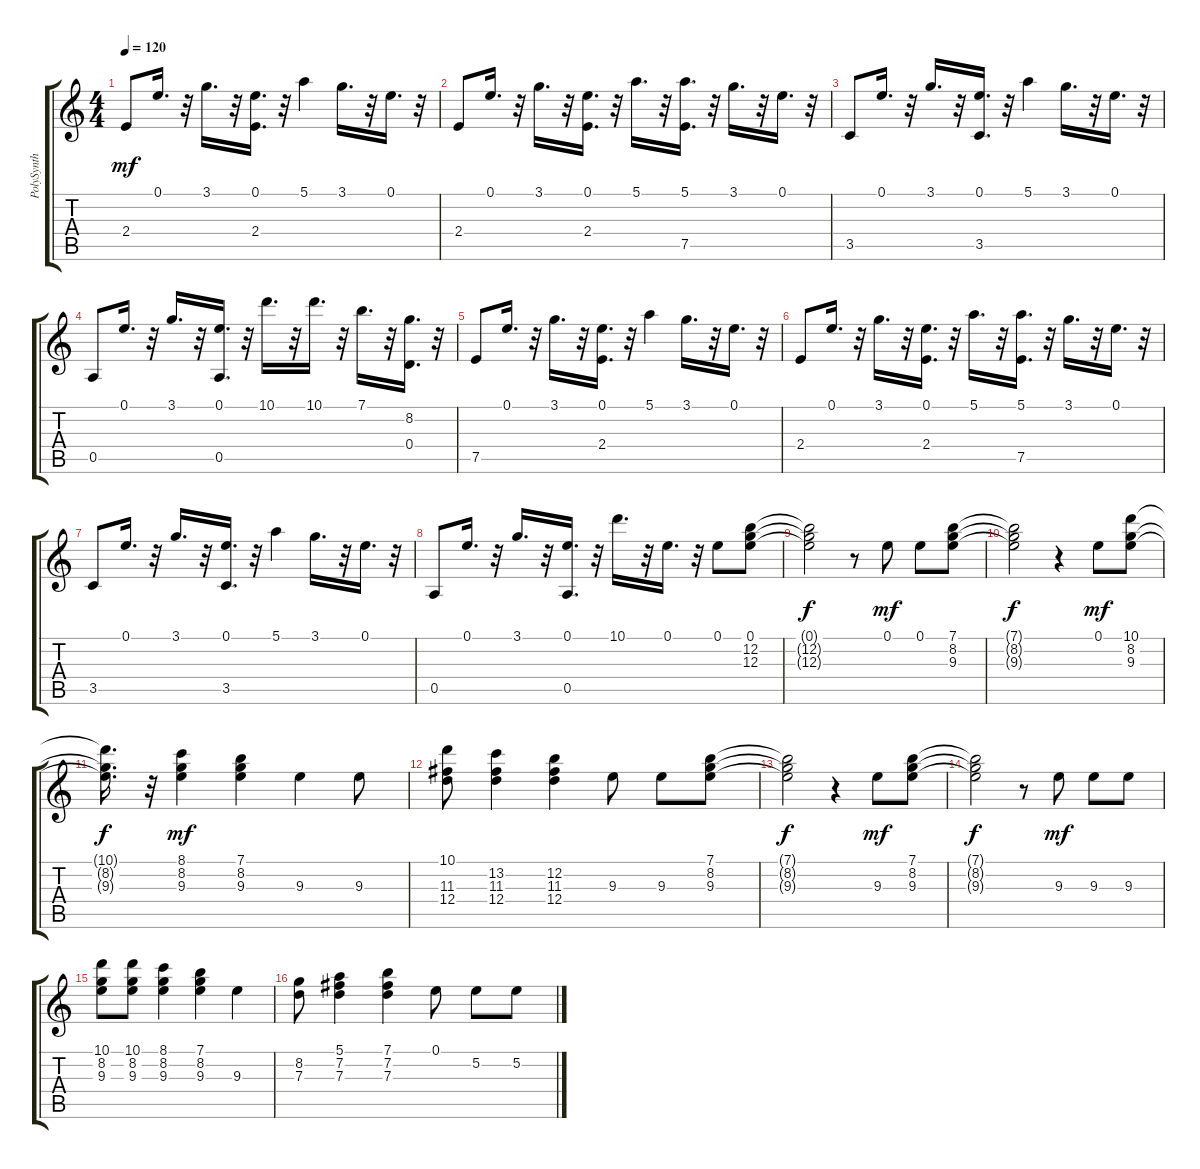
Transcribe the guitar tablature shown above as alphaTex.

\track ("PolySynth" "PolySynth") {mute instrument distortionguitar}
\staff {score tabs}
\tuning (E4 B3 G3 D3 A2 E2) {hide}
\ts (4 4)
\tempo 120
\clef g2
\ks c
2.4.8{dy mf instrument distortionguitar} 0.1.16{d} r.32 3.1.16{d} r.32 (0.1 2.4).16{d} r.32 5.1.4 3.1.16{d} r.32 0.1.16{d} r.32 |
2.4.8 0.1.16{d} r.32 3.1.16{d} r.32 (0.1 2.4).16{d} r.32 5.1.16{d} r.32 (5.1 7.5).16{d} r.32 3.1.16{d} r.32 0.1.16{d} r.32 |
3.5.8 0.1.16{d} r.32 3.1.16{d} r.32 (0.1 3.5).16{d} r.32 5.1.4 3.1.16{d} r.32 0.1.16{d} r.32 |
0.5.8 0.1.16{d} r.32 3.1.16{d} r.32 (0.1 0.5).16{d} r.32 10.1.16{d} r.32 10.1.16{d} r.32 7.1.16{d} r.32 (8.2 0.4).16{d} r.32 |
7.5.8 0.1.16{d} r.32 3.1.16{d} r.32 (0.1 2.4).16{d} r.32 5.1.4 3.1.16{d} r.32 0.1.16{d} r.32 |
2.4.8 0.1.16{d} r.32 3.1.16{d} r.32 (0.1 2.4).16{d} r.32 5.1.16{d} r.32 (5.1 7.5).16{d} r.32 3.1.16{d} r.32 0.1.16{d} r.32 |
3.5.8 0.1.16{d} r.32 3.1.16{d} r.32 (0.1 3.5).16{d} r.32 5.1.4 3.1.16{d} r.32 0.1.16{d} r.32 |
0.5.8 0.1.16{d} r.32 3.1.16{d} r.32 (0.1 0.5).16{d} r.32 10.1.16{d} r.32 0.1.16{d} r.32 0.1.8 (0.1 12.2 12.3).8 |
(0.1{t} 12.2{t} 12.3{t}).2{dy f} r.8 0.1.8{dy mf} 0.1.8 (7.1 8.2 9.3).8 |
(7.1{t} 8.2{t} 9.3{t}).2{dy f} r.4 0.1.8{dy mf} (10.1 8.2 9.3).8 |
(10.1{t} 8.2{t} 9.3{t}).16{d dy f} r.32 (8.1 8.2 9.3).4{dy mf} (7.1 8.2 9.3).4 9.3.4 9.3.8 |
(10.1 11.3 12.4).8 (13.2 11.3 12.4).4 (12.2 11.3 12.4).4 9.3.8 9.3.8 (7.1 8.2 9.3).8 |
(7.1{t} 8.2{t} 9.3{t}).2{dy f} r.4 9.3.8{dy mf} (7.1 8.2 9.3).8 |
(7.1{t} 8.2{t} 9.3{t}).2{dy f} r.8 9.3.8{dy mf} 9.3.8 9.3.8 |
(10.1 8.2 9.3).8 (10.1 8.2 9.3).8 (8.1 8.2 9.3).4 (7.1 8.2 9.3).4 9.3.4 |
(8.2 7.3).8 (5.1 7.2 7.3).4 (7.1 7.2 7.3).4 0.1.8 5.2.8 5.2.8
